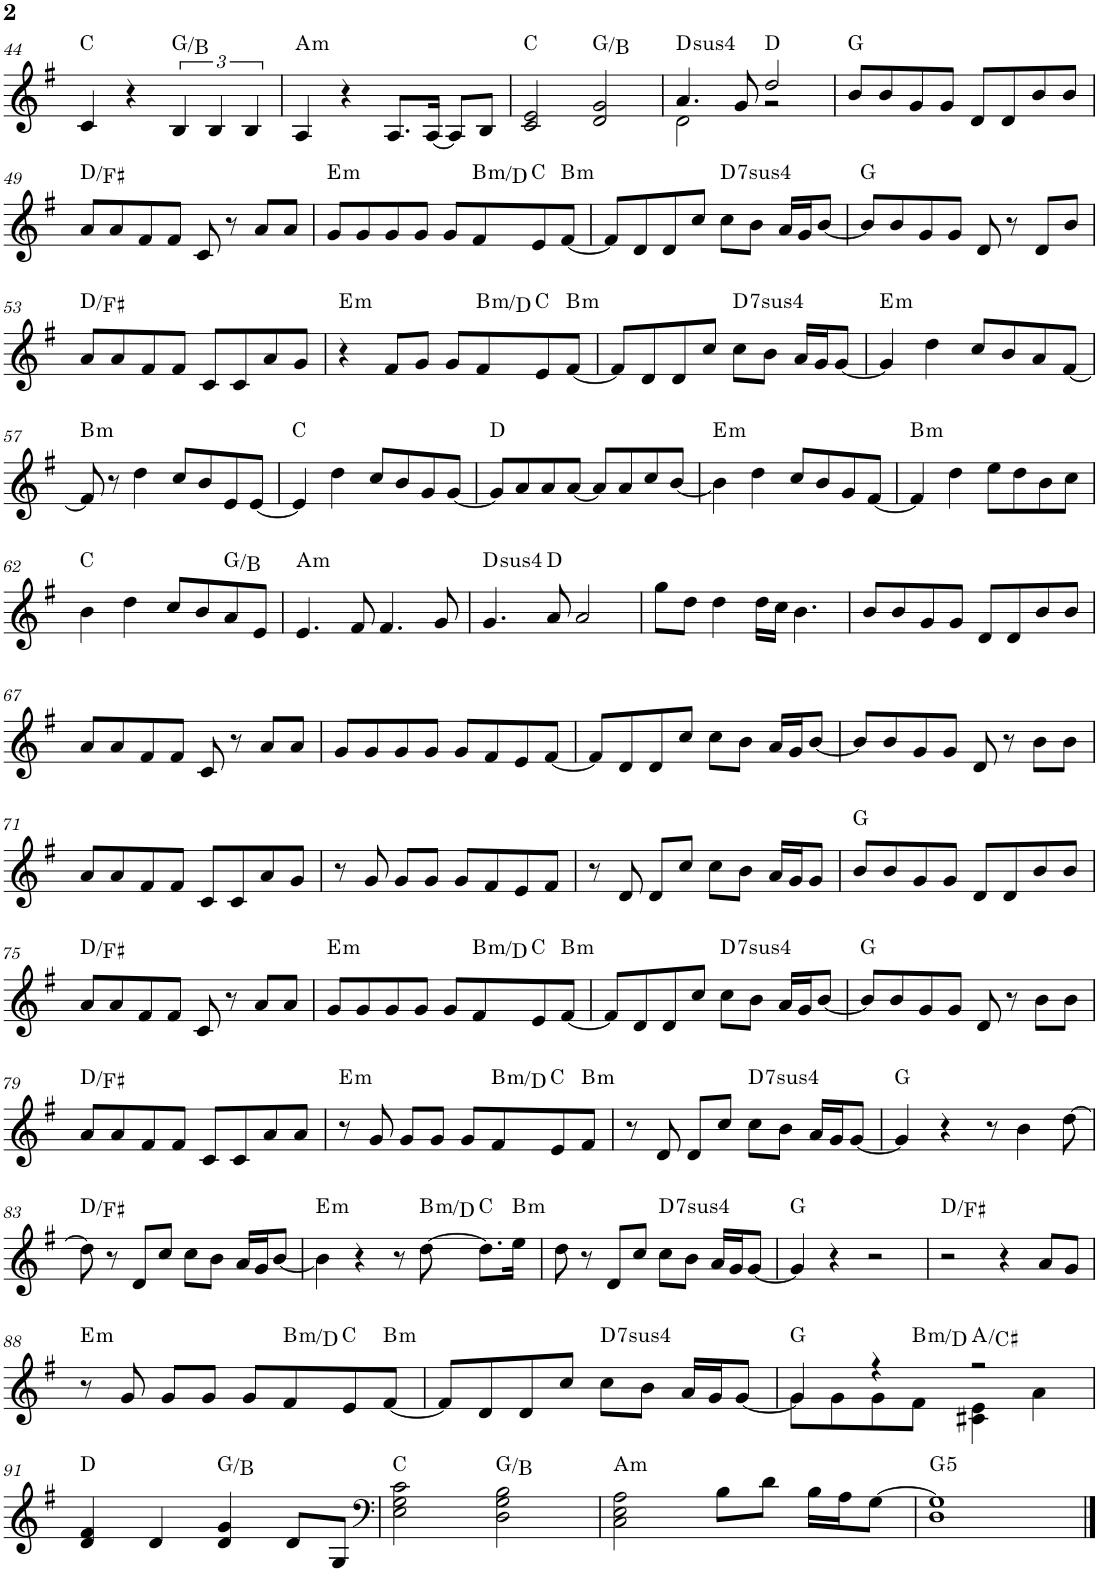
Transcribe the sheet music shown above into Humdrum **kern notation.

**kern	**harte
*part1	*part1
*staff1	*
*I"P1	*
!!LO:PB:g=z
*clefG2	*
*k[f#]	*
*G:	*
*M4/4	*
=44	=44
4c/	C:maj
4r	.
6B/	G:maj/3
6B/	.
6B/	.
=45	=45
!	!LO:H:kt=m
4A/	A:min
4r	.
8.A/L	.
[<16A/Jk	.
8A/L]	.
8B/J	.
=46	=46
2c/ 2e/	C:maj
2d/ 2g/	G:maj/3
=47	=47
*^	*
!	!	!LO:H:kt=4
4.a/	2d\	D:sus4
8g/	.	.
2dd/	2r	D:maj
*v	*v	*
=48	=48
8b/L	G:maj
8b/	.
8g/	.
8g/J	.
8d/L	.
8d/	.
8b/	.
8b/J	.
!!LO:LB:g=z
=49	=49
8a/L	D:maj/3
8a/	.
8f#/	.
8f#/J	.
8c/	.
8r	.
8a/L	.
8a/J	.
=50	=50
!	!LO:H:kt=m
8g/L	E:min
8g/	.
8g/	.
8g/J	.
8g/L	.
!	!LO:H:kt=m
8f#/	B:min/b3
8e/	C:maj
!	!LO:H:kt=m
[<8f#/J	B:min
=51	=51
8f#/L]	.
8d/	.
8d/	.
8cc/J	.
!	!LO:H:kt=74
8cc\L	D:sus4(7)
8b\J	.
16a/LL	.
16g/J	.
[<8b/J	.
=52	=52
8b/L]	G:maj
8b/	.
8g/	.
8g/J	.
8d/	.
8r	.
8d/L	.
8b/J	.
!!LO:LB:g=z
=53	=53
8a/L	D:maj/3
8a/	.
8f#/	.
8f#/J	.
8c/L	.
8c/	.
8a/	.
8g/J	.
=54	=54
!	!LO:H:kt=m
4r	E:min
8f#/L	.
8g/J	.
8g/L	.
!	!LO:H:kt=m
8f#/	B:min/b3
8e/	C:maj
!	!LO:H:kt=m
[<8f#/J	B:min
=55	=55
8f#/L]	.
8d/	.
8d/	.
8cc/J	.
!	!LO:H:kt=74
8cc\L	D:sus4(7)
8b\J	.
16a/LL	.
16g/J	.
[<8g/J	.
=56	=56
!	!LO:H:kt=m
4g/]	E:min
4dd\	.
8cc/L	.
8b/	.
8a/	.
[<8f#/J	.
!!LO:LB:g=z
=57	=57
!	!LO:H:kt=m
8f#/]	B:min
8r	.
4dd\	.
8cc/L	.
8b/	.
8e/	.
[<8e/J	.
=58	=58
4e/]	C:maj
4dd\	.
8cc/L	.
8b/	.
8g/	.
[<8g/J	.
=59	=59
8g/L]	D:maj
8a/	.
8a/	.
[<8a/J	.
8a/L]	.
8a/	.
8cc/	.
[<8b/J	.
=60	=60
!	!LO:H:kt=m
4b\]	E:min
4dd\	.
8cc/L	.
8b/	.
8g/	.
[<8f#/J	.
=61	=61
!	!LO:H:kt=m
4f#/]	B:min
4dd\	.
8ee\L	.
8dd\	.
8b\	.
8cc\J	.
!!LO:LB:g=z
=62	=62
4b\	C:maj
4dd\	.
8cc/L	.
8b/	.
8a/	G:maj/3
8e/J	.
=63	=63
!	!LO:H:kt=m
4.e/	A:min
8f#/	.
4.f#/	.
8g/	.
=64	=64
!	!LO:H:kt=4
4.g/	D:sus4
8a/	D:maj
2a/	.
=65	=65
8gg\L	.
8dd\J	.
4dd\	.
16dd\LL	.
16cc\JJ	.
4.b\	.
=66	=66
8b/L	.
8b/	.
8g/	.
8g/J	.
8d/L	.
8d/	.
8b/	.
8b/J	.
!!LO:LB:g=z
=67	=67
8a/L	.
8a/	.
8f#/	.
8f#/J	.
8c/	.
8r	.
8a/L	.
8a/J	.
=68	=68
8g/L	.
8g/	.
8g/	.
8g/J	.
8g/L	.
8f#/	.
8e/	.
[<8f#/J	.
=69	=69
8f#/L]	.
8d/	.
8d/	.
8cc/J	.
8cc\L	.
8b\J	.
16a/LL	.
16g/J	.
[<8b/J	.
=70	=70
8b/L]	.
8b/	.
8g/	.
8g/J	.
8d/	.
8r	.
8b\L	.
8b\J	.
!!LO:LB:g=z
=71	=71
8a/L	.
8a/	.
8f#/	.
8f#/J	.
8c/L	.
8c/	.
8a/	.
8g/J	.
=72	=72
8r	.
8g/	.
8g/L	.
8g/J	.
8g/L	.
8f#/	.
8e/	.
8f#/J	.
=73	=73
8r	.
8d/	.
8d/L	.
8cc/J	.
8cc\L	.
8b\J	.
16a/LL	.
16g/J	.
8g/J	.
=74	=74
8b/L	G:maj
8b/	.
8g/	.
8g/J	.
8d/L	.
8d/	.
8b/	.
8b/J	.
!!LO:LB:g=z
=75	=75
8a/L	D:maj/3
8a/	.
8f#/	.
8f#/J	.
8c/	.
8r	.
8a/L	.
8a/J	.
=76	=76
!	!LO:H:kt=m
8g/L	E:min
8g/	.
8g/	.
8g/J	.
8g/L	.
!	!LO:H:kt=m
8f#/	B:min/b3
8e/	C:maj
!	!LO:H:kt=m
[<8f#/J	B:min
=77	=77
8f#/L]	.
8d/	.
8d/	.
8cc/J	.
!	!LO:H:kt=74
8cc\L	D:sus4(7)
8b\J	.
16a/LL	.
16g/J	.
[<8b/J	.
=78	=78
8b/L]	G:maj
8b/	.
8g/	.
8g/J	.
8d/	.
8r	.
8b\L	.
8b\J	.
!!LO:LB:g=z
=79	=79
8a/L	D:maj/3
8a/	.
8f#/	.
8f#/J	.
8c/L	.
8c/	.
8a/	.
8a/J	.
=80	=80
!	!LO:H:kt=m
8r	E:min
8g/	.
8g/L	.
8g/J	.
8g/L	.
!	!LO:H:kt=m
8f#/	B:min/b3
8e/	C:maj
!	!LO:H:kt=m
8f#/J	B:min
=81	=81
8r	.
8d/	.
8d/L	.
8cc/J	.
!	!LO:H:kt=74
8cc\L	D:sus4(7)
8b\J	.
16a/LL	.
16g/J	.
[<8g/J	.
=82	=82
4g/]	G:maj
4r	.
8r	.
4b\	.
[>8dd\	.
!!LO:LB:g=z
=83	=83
8dd\]	D:maj/3
8r	.
8d/L	.
8cc/J	.
8cc\L	.
8b\J	.
16a/LL	.
16g/J	.
[<8b/J	.
=84	=84
!	!LO:H:kt=m
4b\]	E:min
4r	.
8r	.
!	!LO:H:kt=m
[>8dd\	B:min/b3
8.dd\L]	C:maj
!	!LO:H:kt=m
16ee\Jk	B:min
=85	=85
8dd\	.
8r	.
8d/L	.
8cc/J	.
!	!LO:H:kt=74
8cc\L	D:sus4(7)
8b\J	.
16a/LL	.
16g/J	.
[<8g/J	.
=86	=86
4g/]	G:maj
4r	.
2r	.
=87	=87
2r	D:maj/3
4r	.
8a/L	.
8g/J	.
!!LO:LB:g=z
=88	=88
!	!LO:H:kt=m
8r	E:min
8g/	.
8g/L	.
8g/J	.
8g/L	.
!	!LO:H:kt=m
8f#/	B:min/b3
8e/	C:maj
!	!LO:H:kt=m
[<8f#/J	B:min
=89	=89
8f#/L]	.
8d/	.
8d/	.
8cc/J	.
!	!LO:H:kt=74
8cc\L	D:sus4(7)
8b\J	.
16a/LL	.
16g/J	.
[<8g/J	.
=90	=90
*^	*
4g/]	8g\L	G:maj
.	8g\	.
4r	8g\	.
!	!	!LO:H:kt=m
.	8f#\J	B:min/b3
2r	4c#X\ 4e\	A:maj/3
.	4a\	.
*v	*v	*
!!LO:LB:g=z
=91	=91
4d/ 4f#/	D:maj
4d/	.
4d/ 4g/	G:maj/3
8d/L	.
8G/J	.
=92	=92
*clefF4	*
2E\ 2G\ 2c\	C:maj
2D\ 2G\ 2B\	G:maj/3
=93	=93
!	!LO:H:kt=m
2C\ 2E\ 2A\	A:min
8B\L	.
8d\J	.
16B\LL	.
16A\J	.
[>8G\J	.
=94	=94
!	!LO:H:kt=5
1D 1G]	G:(1,5)
==	==
*-	*-
